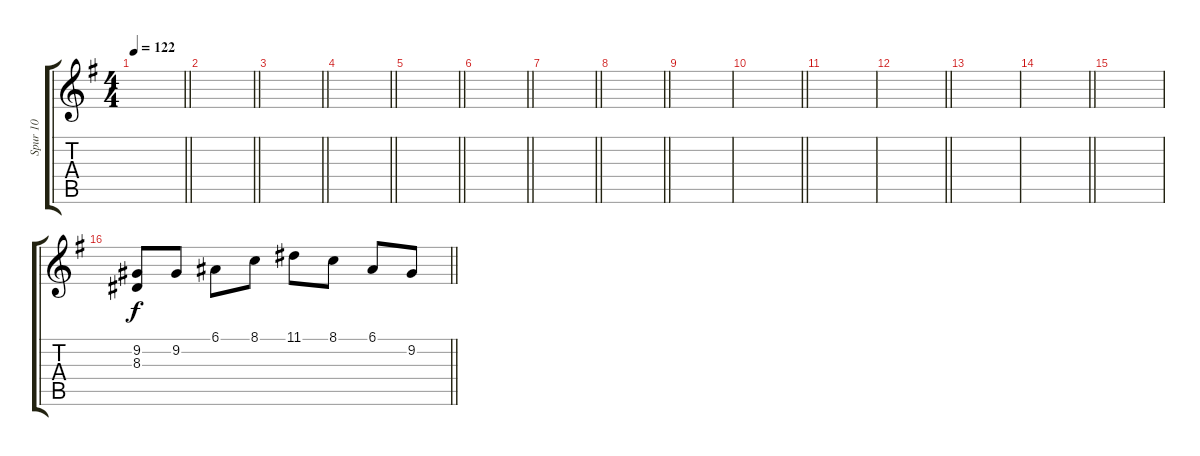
\track ("Spur 10" "Spur 10") {instrument electricpiano1}
\staff {score tabs}
\tuning (E4 B3 G3 D3 A2 E2) {hide}
\ts (4 4)
\tempo 122
\clef g2
\barLineRight lightlight
\ks g
|
\barLineRight lightlight
|
\barLineRight lightlight
|
\barLineRight lightlight
|
\barLineRight lightlight
|
\barLineRight lightlight
|
\barLineRight lightlight
|
\barLineRight lightlight
|
|
\barLineRight lightlight
|
|
\barLineRight lightlight
|
|
\barLineRight lightlight
|
|
\barLineRight lightlight
(9.2 8.3).8 9.2.8 6.1.8 8.1.8 11.1.8 8.1.8 6.1.8 9.2.8
